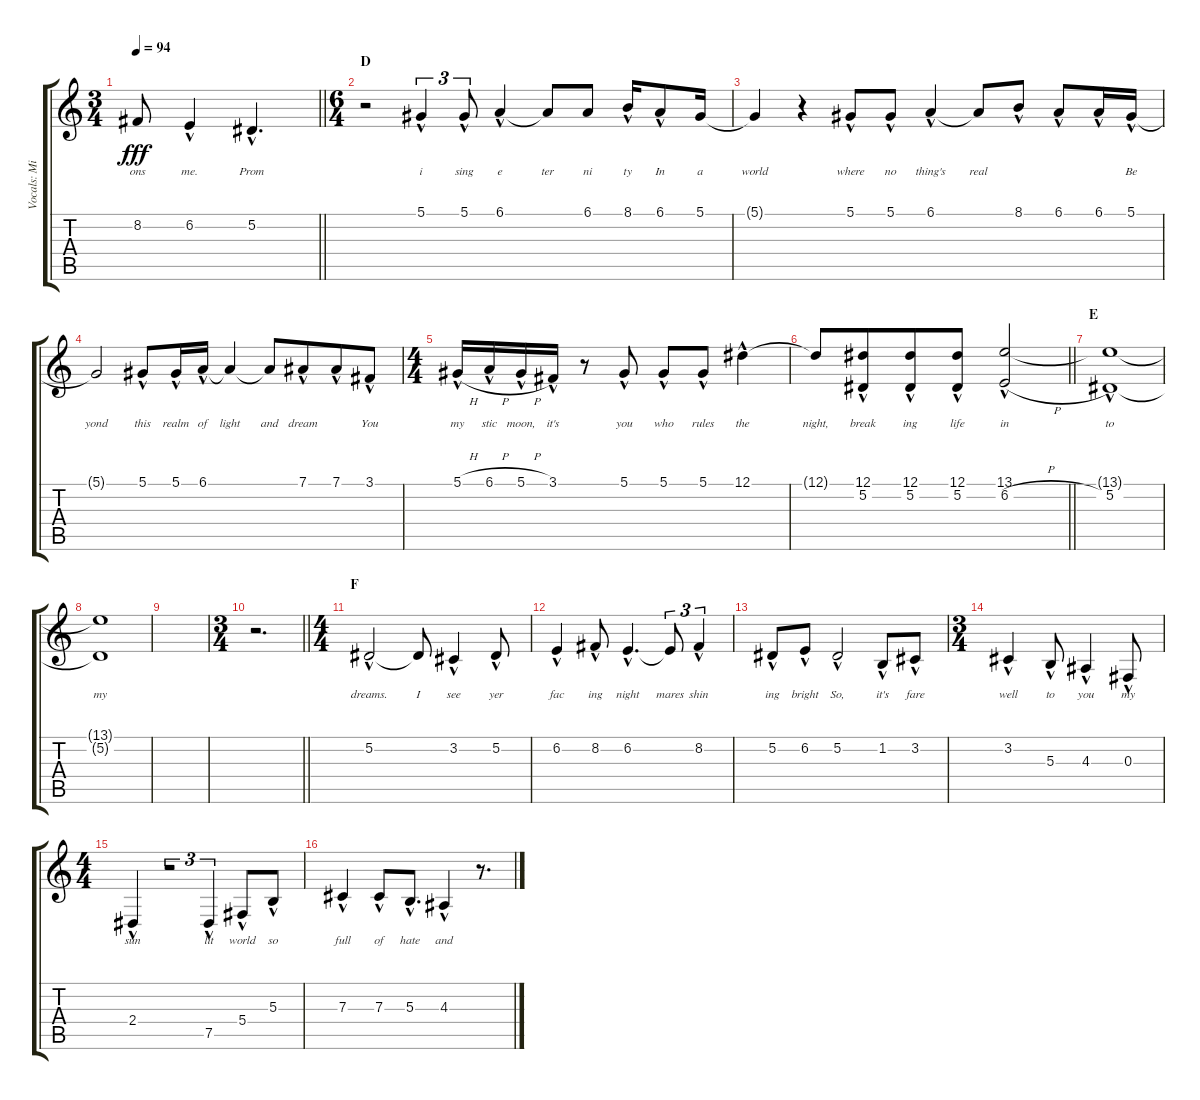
\track ("Vocals: Midnight" "Vocals: Mi") {instrument lead2sawtooth}
\staff {score tabs}
\tuning (Eb4 Bb3 Gb3 Db3 Ab2 Eb2) {hide}
\ts (3 4)
\tempo 94
\clef g2
\barLineRight lightlight
\ks c
8.2{t}.8{lyrics (0 "ons") lyrics (1 "") lyrics (2 "") lyrics (3 "") lyrics (4 "") dy fff} 6.2{hac}.4{lyrics (0 "me.") lyrics (1 "") lyrics (2 "") lyrics (3 "") lyrics (4 "")} 5.2{hac}.4{d lyrics (0 "Prom") lyrics (1 "") lyrics (2 "") lyrics (3 "") lyrics (4 "")} |
\ts (6 4)
\section ("" "D")
r.2 5.1{hac}.4{tu (3 2) lyrics (0 "i") lyrics (1 "") lyrics (2 "") lyrics (3 "") lyrics (4 "")} 5.1{hac}.8{tu (3 2) lyrics (0 "sing") lyrics (1 "") lyrics (2 "") lyrics (3 "") lyrics (4 "")} 6.1{hac}.4{lyrics (0 "e") lyrics (1 "") lyrics (2 "") lyrics (3 "") lyrics (4 "")} 6.1{t}.8{lyrics (0 "ter") lyrics (1 "") lyrics (2 "") lyrics (3 "") lyrics (4 "")} 6.1.8{lyrics (0 "ni") lyrics (1 "") lyrics (2 "") lyrics (3 "") lyrics (4 "")} 8.1{hac}.16{lyrics (0 "ty") lyrics (1 "") lyrics (2 "") lyrics (3 "") lyrics (4 "")} 6.1{hac}.8{lyrics (0 "In") lyrics (1 "") lyrics (2 "") lyrics (3 "") lyrics (4 "")} 5.1.16{lyrics (0 "a") lyrics (1 "") lyrics (2 "") lyrics (3 "") lyrics (4 "")} |
5.1{t}.4{lyrics (0 "world") lyrics (1 "") lyrics (2 "") lyrics (3 "") lyrics (4 "")} r.4 5.1{hac}.8{lyrics (0 "where") lyrics (1 "") lyrics (2 "") lyrics (3 "") lyrics (4 "")} 5.1{hac}.8{lyrics (0 "no") lyrics (1 "") lyrics (2 "") lyrics (3 "") lyrics (4 "")} 6.1{hac}.4{lyrics (0 "thing's") lyrics (1 "") lyrics (2 "") lyrics (3 "") lyrics (4 "")} 6.1{t}.8{lyrics (0 "real") lyrics (1 "") lyrics (2 "") lyrics (3 "") lyrics (4 "")} 8.1{hac}.8{lyrics (0 "") lyrics (1 "") lyrics (2 "") lyrics (3 "") lyrics (4 "")} 6.1{hac}.8{lyrics (0 "") lyrics (1 "") lyrics (2 "") lyrics (3 "") lyrics (4 "")} 6.1{hac}.16{lyrics (0 "") lyrics (1 "") lyrics (2 "") lyrics (3 "") lyrics (4 "")} 5.1{hac}.16{lyrics (0 "Be") lyrics (1 "") lyrics (2 "") lyrics (3 "") lyrics (4 "")} |
5.1{t}.2{lyrics (0 "yond") lyrics (1 "") lyrics (2 "") lyrics (3 "") lyrics (4 "")} 5.1{hac}.8{lyrics (0 "this") lyrics (1 "") lyrics (2 "") lyrics (3 "") lyrics (4 "")} 5.1{hac}.16{lyrics (0 "realm") lyrics (1 "") lyrics (2 "") lyrics (3 "") lyrics (4 "")} 6.1{hac}.16{lyrics (0 "of") lyrics (1 "") lyrics (2 "") lyrics (3 "") lyrics (4 "")} 6.1{t}.4{lyrics (0 "light") lyrics (1 "") lyrics (2 "") lyrics (3 "") lyrics (4 "")} 6.1{t}.8{lyrics (0 "and") lyrics (1 "") lyrics (2 "") lyrics (3 "") lyrics (4 "")} 7.1{hac}.8{lyrics (0 "dream") lyrics (1 "") lyrics (2 "") lyrics (3 "") lyrics (4 "") beam merge} 7.1{hac}.8{lyrics (0 "") lyrics (1 "") lyrics (2 "") lyrics (3 "") lyrics (4 "")} 3.1{hac}.8{lyrics (0 "You") lyrics (1 "") lyrics (2 "") lyrics (3 "") lyrics (4 "")} |
\ts (4 4)
5.1{h hac}.16{lyrics (0 "my") lyrics (1 "") lyrics (2 "") lyrics (3 "") lyrics (4 "")} 6.1{h hac}.16{lyrics (0 "stic") lyrics (1 "") lyrics (2 "") lyrics (3 "") lyrics (4 "")} 5.1{h hac}.16{lyrics (0 "moon,") lyrics (1 "") lyrics (2 "") lyrics (3 "") lyrics (4 "")} 3.1{hac}.16{lyrics (0 "it's") lyrics (1 "") lyrics (2 "") lyrics (3 "") lyrics (4 "")} r.8 5.1{hac}.8{lyrics (0 "you") lyrics (1 "") lyrics (2 "") lyrics (3 "") lyrics (4 "")} 5.1{hac}.8{lyrics (0 "who") lyrics (1 "") lyrics (2 "") lyrics (3 "") lyrics (4 "")} 5.1{hac}.8{lyrics (0 "rules") lyrics (1 "") lyrics (2 "") lyrics (3 "") lyrics (4 "")} 12.1{hac}.4{lyrics (0 "the") lyrics (1 "") lyrics (2 "") lyrics (3 "") lyrics (4 "")} |
\barLineRight lightlight
12.1{t}.8{lyrics (0 "night,") lyrics (1 "") lyrics (2 "") lyrics (3 "") lyrics (4 "")} (12.1{hac} 5.2{hac}).8{lyrics (0 "break") lyrics (1 "") lyrics (2 "") lyrics (3 "") lyrics (4 "") beam merge} (12.1{hac} 5.2{hac}).8{lyrics (0 "ing") lyrics (1 "") lyrics (2 "") lyrics (3 "") lyrics (4 "")} (12.1{hac} 5.2{hac}).8{lyrics (0 "life") lyrics (1 "") lyrics (2 "") lyrics (3 "") lyrics (4 "")} (13.1{hac} 6.2{h hac}).2{lyrics (0 "in") lyrics (1 "") lyrics (2 "") lyrics (3 "") lyrics (4 "")} |
\section ("" "E")
(13.1{t} 5.2{hac}).1{lyrics (0 "to") lyrics (1 "") lyrics (2 "") lyrics (3 "") lyrics (4 "") volume 0} |
(13.1{t} 5.2{t}).1{lyrics (0 "my") lyrics (1 "") lyrics (2 "") lyrics (3 "") lyrics (4 "")} |
|
\ts (3 4)
\barLineRight lightlight
r.2{d volume 16} |
\ts (4 4)
\section ("" "F")
5.2{hac}.2{lyrics (0 "dreams.") lyrics (1 "") lyrics (2 "") lyrics (3 "") lyrics (4 "")} 5.2{t}.8{lyrics (0 "I") lyrics (1 "") lyrics (2 "") lyrics (3 "") lyrics (4 "")} 3.2{hac}.4{lyrics (0 "see") lyrics (1 "") lyrics (2 "") lyrics (3 "") lyrics (4 "")} 5.2{hac}.8{lyrics (0 "yer") lyrics (1 "") lyrics (2 "") lyrics (3 "") lyrics (4 "")} |
6.2{hac}.4{lyrics (0 "fac") lyrics (1 "") lyrics (2 "") lyrics (3 "") lyrics (4 "")} 8.2{hac}.8{lyrics (0 "ing") lyrics (1 "") lyrics (2 "") lyrics (3 "") lyrics (4 "")} 6.2{hac}.4{d lyrics (0 "night") lyrics (1 "") lyrics (2 "") lyrics (3 "") lyrics (4 "")} 6.2{t}.8{tu (3 2) lyrics (0 "mares") lyrics (1 "") lyrics (2 "") lyrics (3 "") lyrics (4 "")} 8.2{hac}.4{tu (3 2) lyrics (0 "shin") lyrics (1 "") lyrics (2 "") lyrics (3 "") lyrics (4 "")} |
5.2{hac}.8{lyrics (0 "ing") lyrics (1 "") lyrics (2 "") lyrics (3 "") lyrics (4 "")} 6.2{hac}.8{lyrics (0 "bright") lyrics (1 "") lyrics (2 "") lyrics (3 "") lyrics (4 "")} 5.2{hac}.2{lyrics (0 "So,") lyrics (1 "") lyrics (2 "") lyrics (3 "") lyrics (4 "")} 1.2{hac}.8{lyrics (0 "it's") lyrics (1 "") lyrics (2 "") lyrics (3 "") lyrics (4 "")} 3.2{hac}.8{lyrics (0 "fare") lyrics (1 "") lyrics (2 "") lyrics (3 "") lyrics (4 "")} |
\ts (3 4)
3.2{hac}.4{lyrics (0 "well") lyrics (1 "") lyrics (2 "") lyrics (3 "") lyrics (4 "")} 5.3{hac}.8{lyrics (0 "to") lyrics (1 "") lyrics (2 "") lyrics (3 "") lyrics (4 "")} 4.3{hac}.4{lyrics (0 "you") lyrics (1 "") lyrics (2 "") lyrics (3 "") lyrics (4 "")} 0.3{hac}.8{lyrics (0 "my") lyrics (1 "") lyrics (2 "") lyrics (3 "") lyrics (4 "")} |
\ts (4 4)
2.4{hac}.4{lyrics (0 "sun") lyrics (1 "") lyrics (2 "") lyrics (3 "") lyrics (4 "")} r.2{tu (3 2)} 7.5{hac}.4{tu (3 2) lyrics (0 "lit") lyrics (1 "") lyrics (2 "") lyrics (3 "") lyrics (4 "")} 5.4{hac}.8{lyrics (0 "world") lyrics (1 "") lyrics (2 "") lyrics (3 "") lyrics (4 "")} 5.3{hac}.8{lyrics (0 "so") lyrics (1 "") lyrics (2 "") lyrics (3 "") lyrics (4 "")} |
7.3{hac}.4{lyrics (0 "full") lyrics (1 "") lyrics (2 "") lyrics (3 "") lyrics (4 "")} 7.3{hac}.8{lyrics (0 "of") lyrics (1 "") lyrics (2 "") lyrics (3 "") lyrics (4 "")} 5.3{hac}.8{d lyrics (0 "hate") lyrics (1 "") lyrics (2 "") lyrics (3 "") lyrics (4 "")} 4.3{hac}.4{lyrics (0 "and") lyrics (1 "") lyrics (2 "") lyrics (3 "") lyrics (4 "")} r.8{d}
